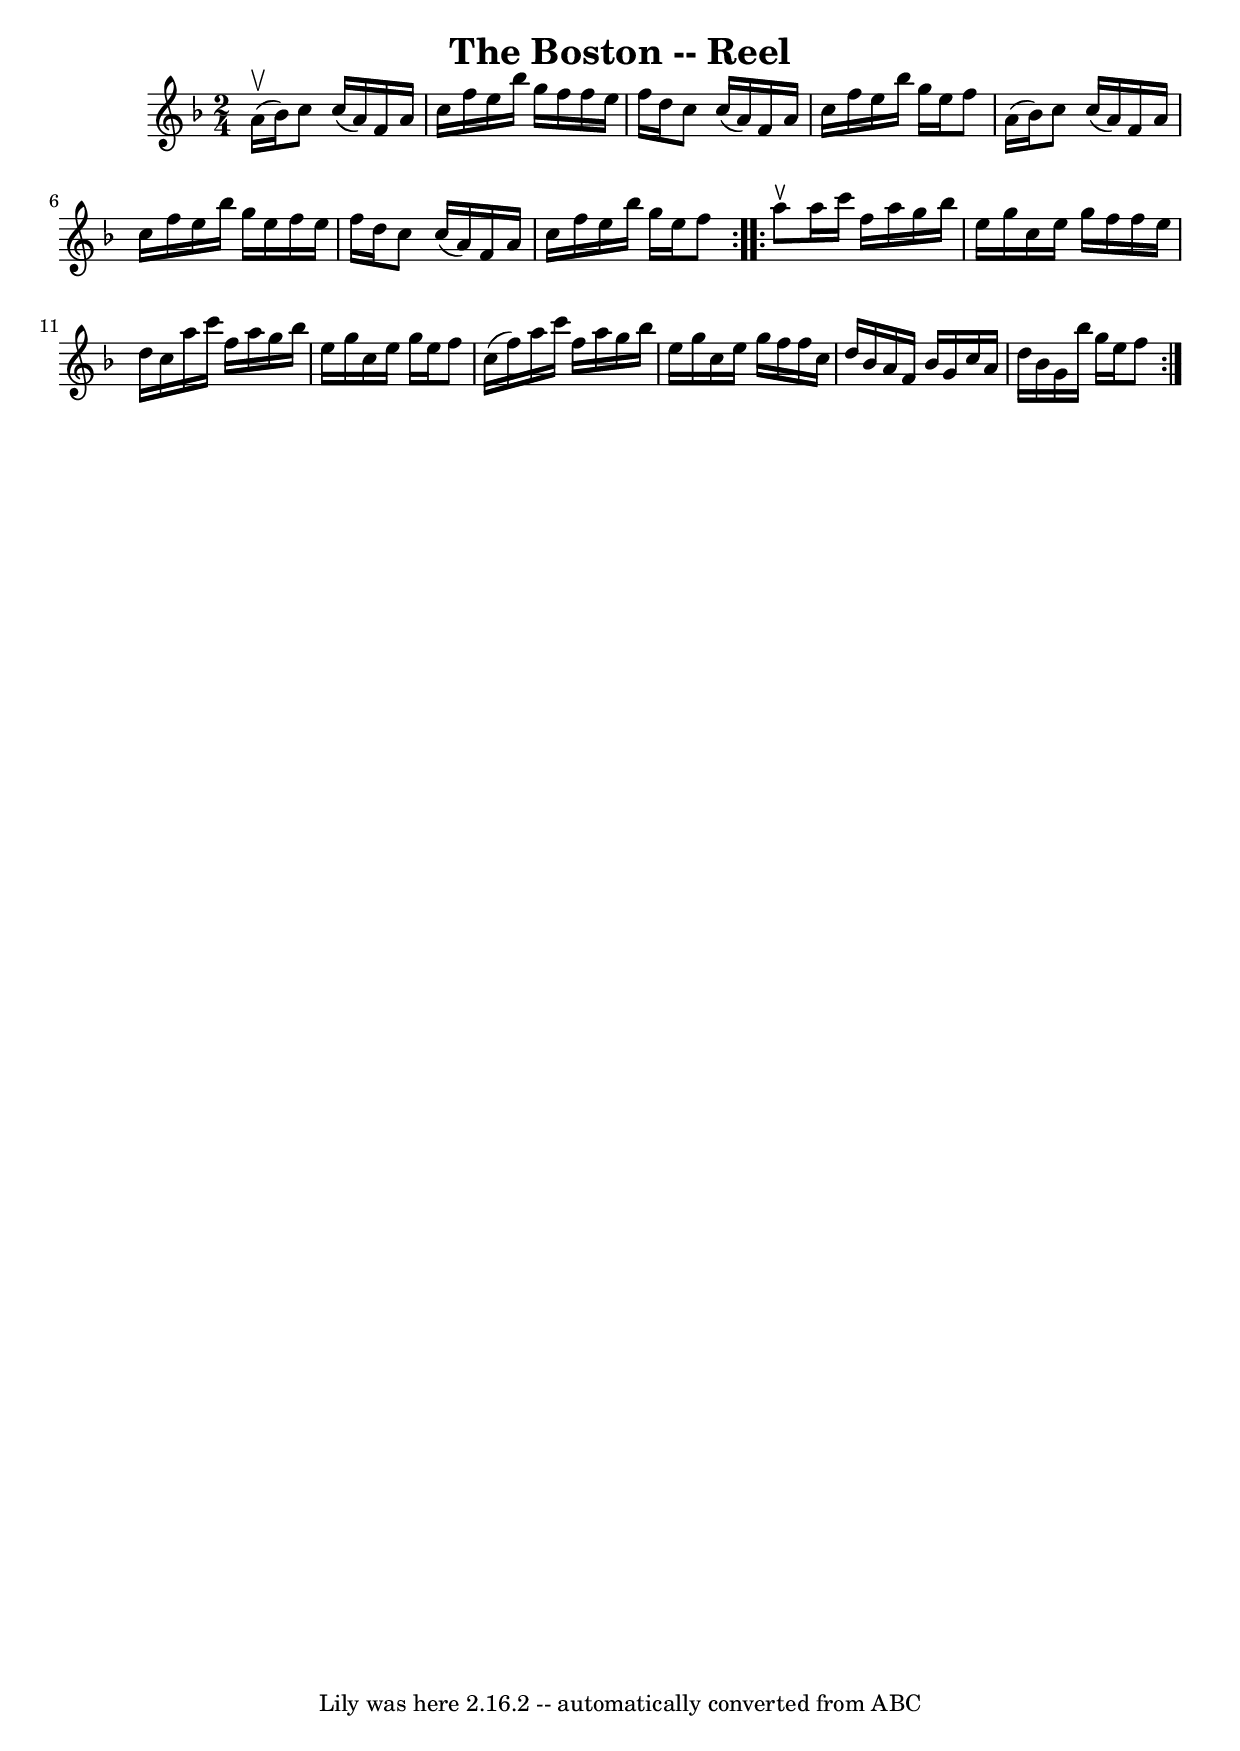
\version "2.16.2"
\include "Mammoth.ily"
\header {
  %% book = "Ryan's Mammoth Collection"
  crossRefNumber = "1"
  footnotes = ""
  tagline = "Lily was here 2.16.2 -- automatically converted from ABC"
  title = "The Boston -- Reel"

}
voicedefault =  {



  \repeat volta 2 {

    \time 2/4 
    \key f \major
 a'16^\upbow(bes'16) |
    c''8 c''16 (
    a'16) f'16 a'16 c''16 f''16  |
    e''16 bes''16    
    g''16 f''16 f''16 e''16 f''16 d''16  |
    c''8 c''16 (
    a'16) f'16 a'16 c''16 f''16  |
    e''16 bes''16    
    g''16 e''16 f''8 a'16 (bes'16) |
    c''8 c''16 (
    a'16) f'16 a'16 c''16 f''16  |
    e''16 bes''16 g''16 
    e''16 f''16 e''16 f''16 d''16  |
    c''8 c''16 (a'16 
    ) f'16 a'16 c''16 f''16  |
    e''16 bes''16 g''16    
    e''16 f''8  
  } 
  \repeat volta 2 {
    a''8^\ltoe |
    a''16 c'''16   
    f''16 a''16 g''16 bes''16 e''16 g''16  |
    c''16    
    e''16 g''16 f''16 f''16 e''16 d''16 c''16  |
    a''16   
    c'''16 f''16 a''16 g''16 bes''16 e''16 g''16  |
    
    c''16 e''16 g''16 e''16 f''8 c''16 (f''16) |
    
    a''16 c'''16 f''16 a''16 g''16 bes''16 e''16 g''16  
    |
    c''16 e''16 g''16 f''16 f''16 c''16 d''16    
    bes'16  |
    a'16 f'16 bes'16 g'16 c''16 a'16 d''16    
    bes'16  |
    g'16 bes''16 g''16 e''16 f''8  
  }   

}

\score{
  <<

    \context Staff="default"
    {
      \voicedefault 
      
    }

  >>
  \layout {
    
  }
  \midi {
  }

}
